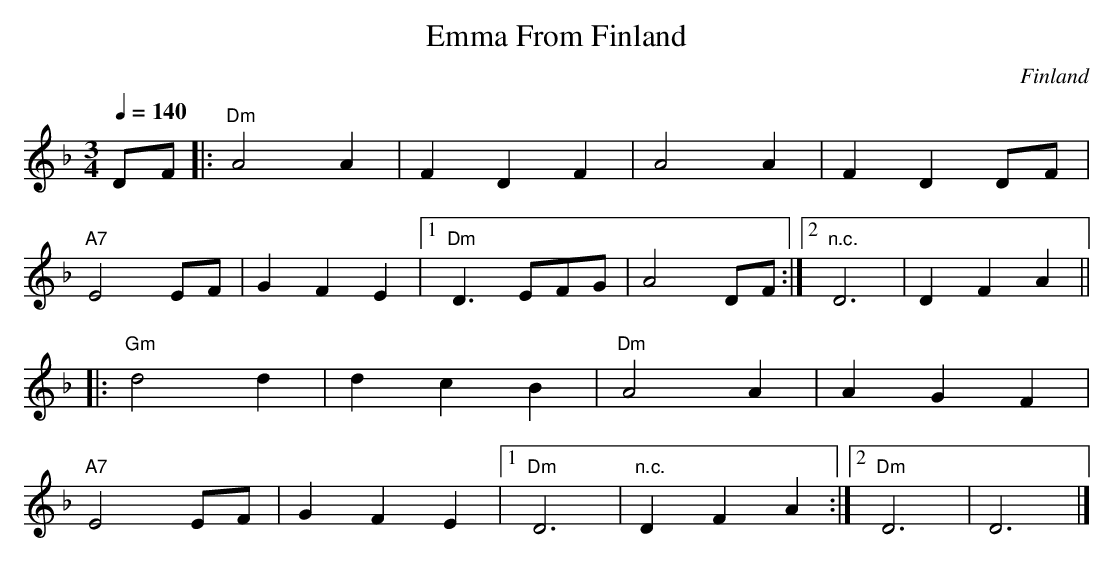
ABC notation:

X:1
T: Emma From Finland
M: 3/4
L: 1/4
O: Finland
Q: 140
K: Dm
D/F/ |: "Dm" A2 A | F D F | A2 A | F D D/F/ |
"A7" E2 E/F/ | G F E | [1 "Dm" D>EF/G/ | A2 D/F/ :| [2 "n.c." D3 | D F A ||
|: "Gm" d2 d | d c B | "Dm" A2 A | A G F |
"A7" E2 E/F/ | G F E | [1 "Dm" D3 | "n.c." D F A :| [2 "Dm" D3 | D3 |]
